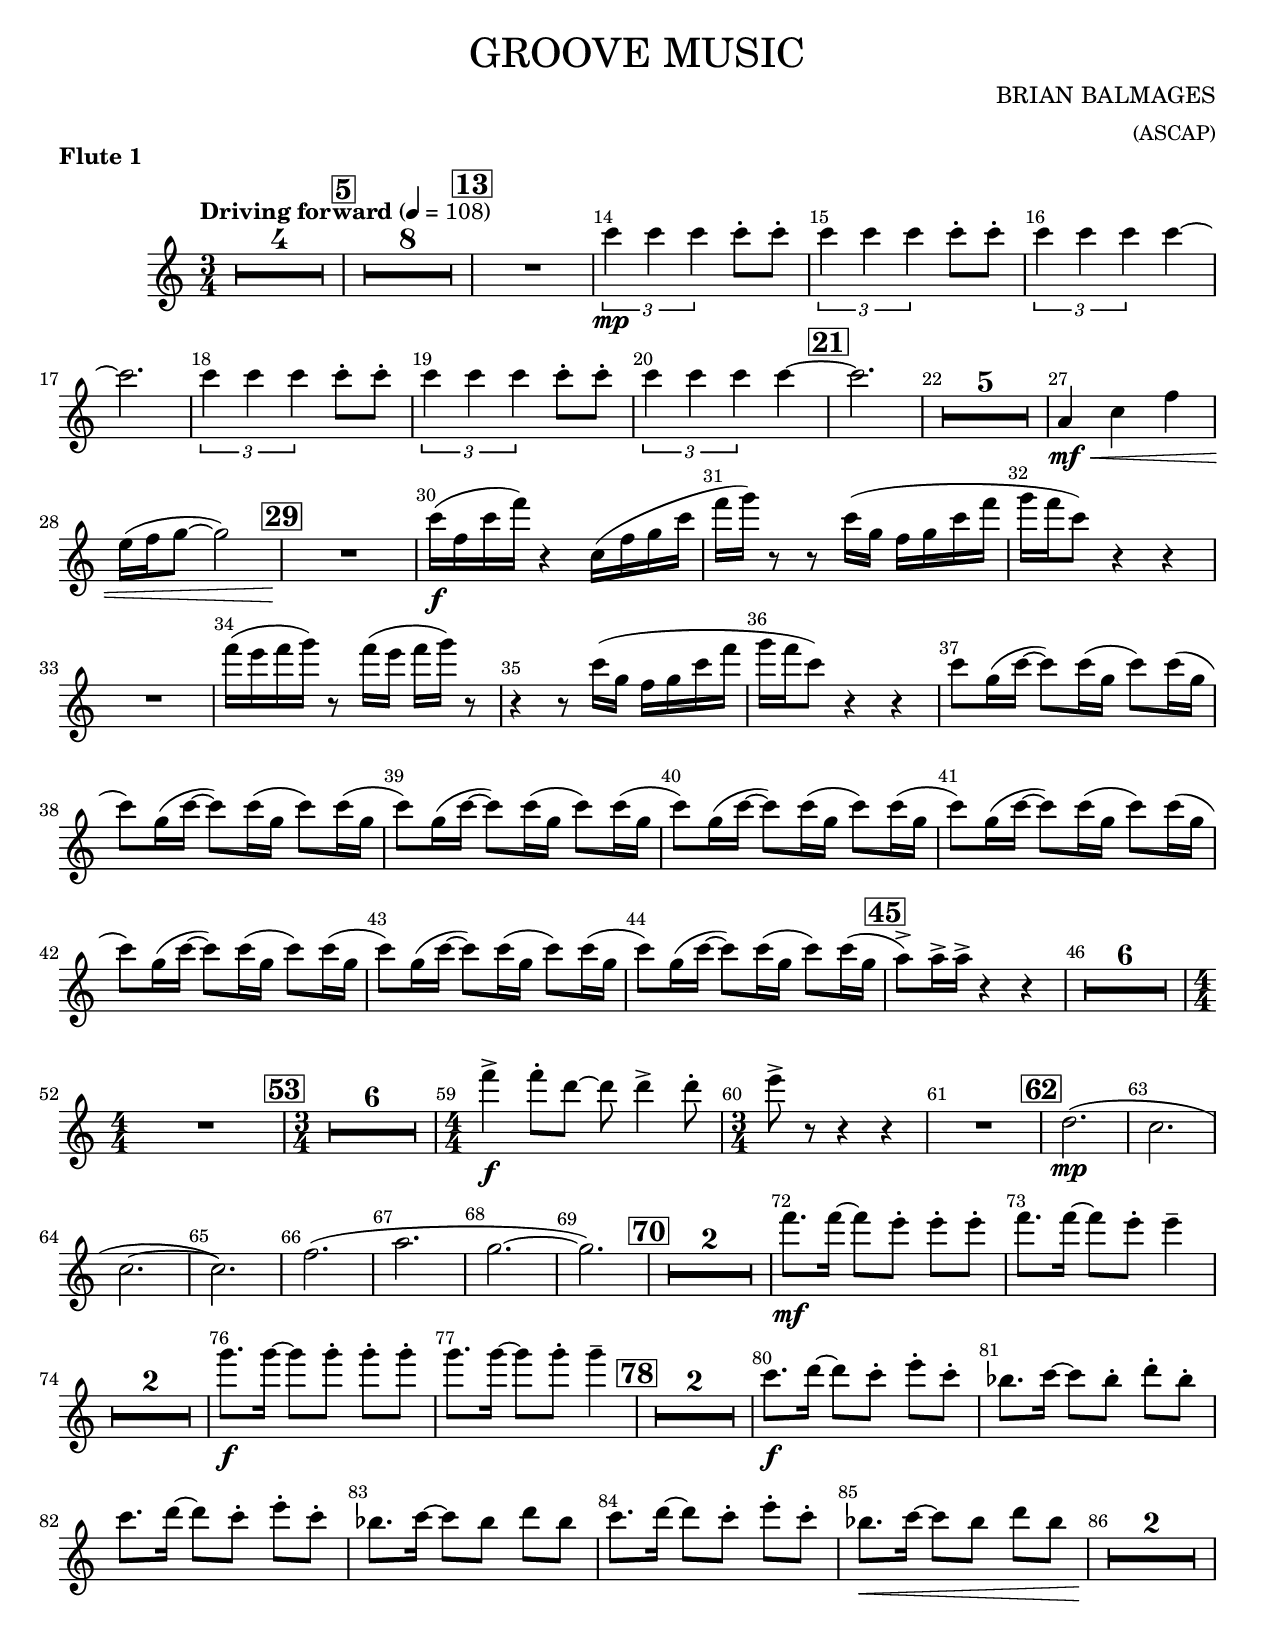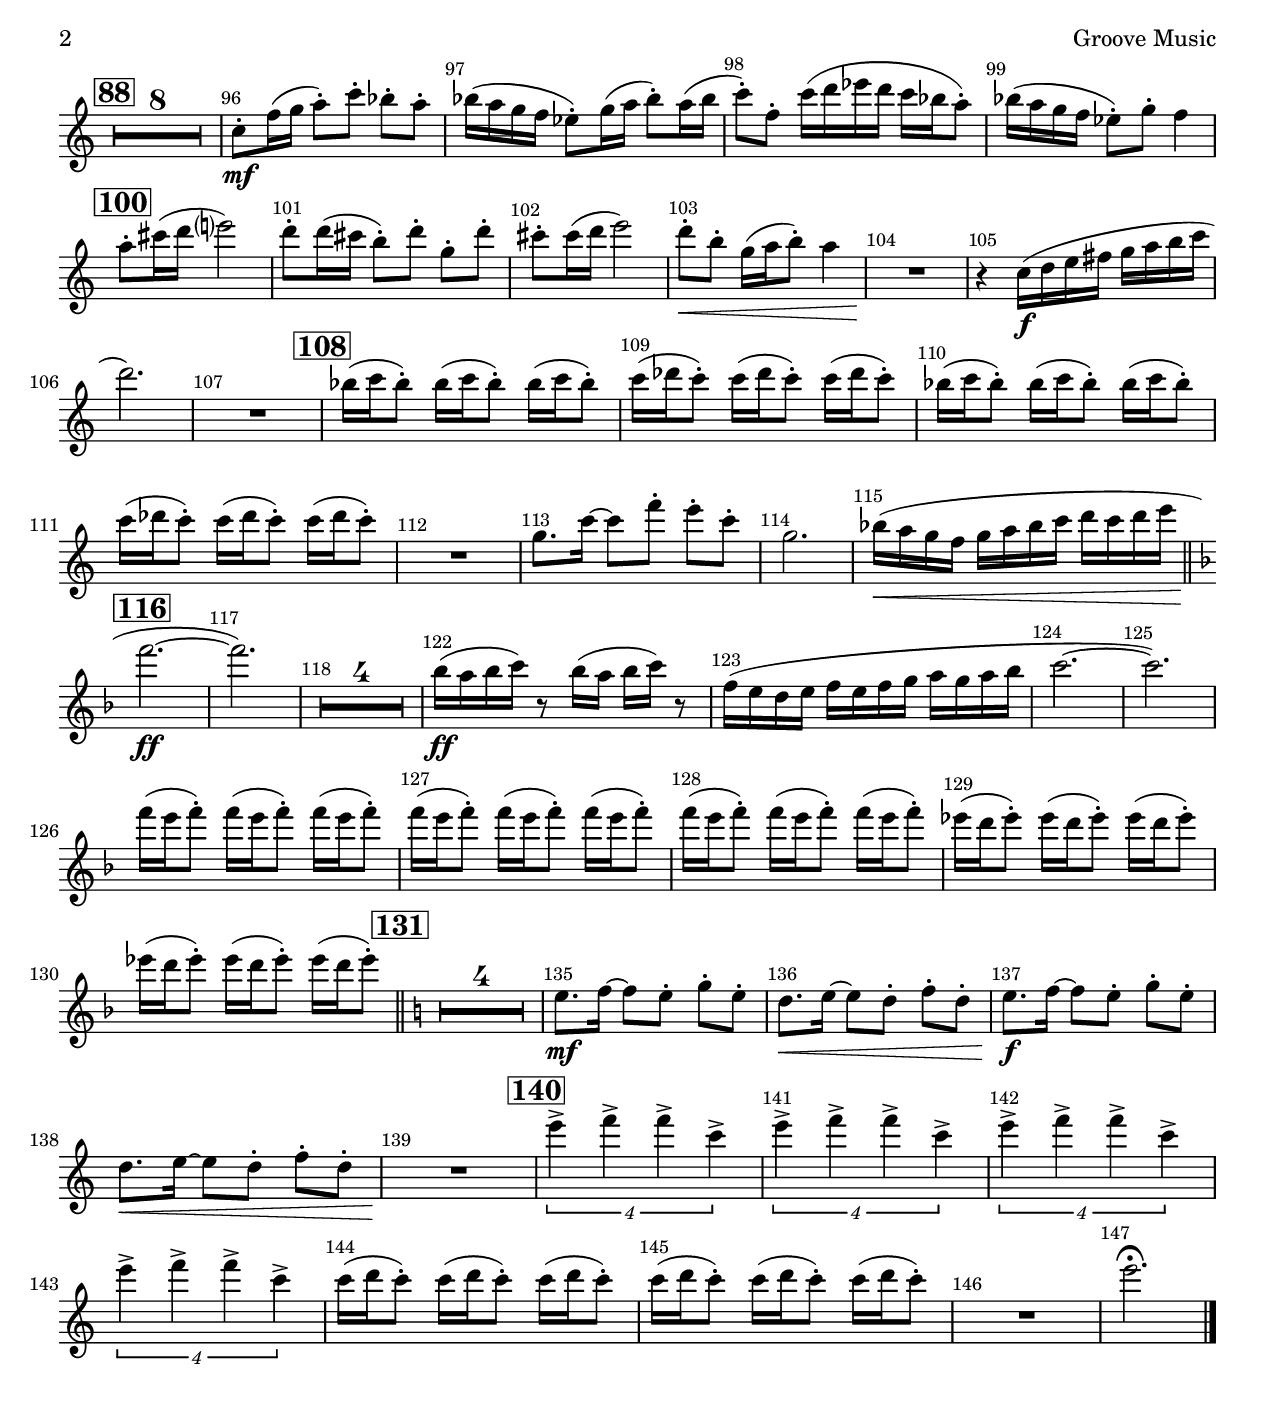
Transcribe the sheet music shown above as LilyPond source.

\version "2.18.2"
\language "english"

\version "2.18.2"
\language "english"

\header {
  pieceTitle = "Groove Music"
  title = \markup { \normal-text \larger #(string-upcase pieceTitle) }
  composer = \markup \right-column {
    "BRIAN BALMAGES"
    \smaller "(ASCAP)"
  }
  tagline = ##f
}

\paper {
  #(set-paper-size "ansi a")
  oddHeaderMarkup = \markup \fill-line {
    \on-the-fly #print-page-number-check-first
    \fromproperty #'header:pieceTitle
    \on-the-fly #print-page-number-check-first
    \fromproperty #'header:part
    \on-the-fly #print-page-number-check-first
    \fromproperty #'page:page-number-string
  }
  evenHeaderMarkup = \markup \fill-line {
    \on-the-fly #print-page-number-check-first
    \fromproperty #'page:page-number-string
    \on-the-fly #print-page-number-check-first
    \fromproperty #'header:part
    \fromproperty #'header:pieceTitle
  }
}

rehearsalMark = {
  \once \override Score.BarNumber.break-visibility = ##(#f #f #f)
  \mark \default
}

scoreOutline = {
  \compressFullBarRests
  \override MultiMeasureRest.expand-limit = #1
  \set Score.markFormatter = #format-mark-box-barnumbers
  \override Score.BarNumber.break-visibility = #end-of-line-invisible
  \context Score \applyContext #(set-bar-number-visibility 1)
  \numericTimeSignature

  \overrideTimeSignatureSettings 3/4 1/4 #'(1 1 1) #'()

  \time 3/4
  \tempo "Driving forward" 4 = 108
  s2.*4

  %%% m. 5 %%%
  \rehearsalMark
  | s2.*8

  %%% m. 13 %%%
  \rehearsalMark
  | s2.*8

  %%% m. 21 %%%
  \rehearsalMark
  | s2.*8

  %%% m. 29 %%%
  \rehearsalMark
  | s2.*16

  %%% m. 45 %%%
  \rehearsalMark
  | s2.*7

  % m. 52
  \time 4/4
  | s1*1

  %%% m. 53 %%%
  \time 3/4
  \rehearsalMark
  | s2.*6

  % m. 59
  \time 4/4
  | s1*1

  % m. 60
  \time 3/4
  | s2.*2

  %%% m. 62 %%%
  \rehearsalMark
  | s2.*8

  %%% m. 70 %%%
  \rehearsalMark
  | s2.*8

  %%% m. 78 %%%
  \rehearsalMark
  | s2.*10

  %%% m. 88 %%%
  \rehearsalMark
  | s2.*12

  %%% m. 100 %%%
  \rehearsalMark
  | s2.*8

  %%% m. 108 %%%
  \rehearsalMark
  | s2.*8

  %%% m. 116 %%%
  \key f \major
  \bar "||"
  \rehearsalMark
  | s2.*15

  %%% m. 131 %%%
  \key c \major
  \bar "||"
  \rehearsalMark
  | s2.*9

  %%% m. 140 %%%
  \rehearsalMark
  | s2.*7

  % m. 147
  | s2.*1\fermata

  \bar "|."
}


\header {
  piece = \markup { \bold "Flute 1" }
}

partFluteOne = \relative c'''{
  % m. 1, 2, 3, 4, 5, 6, 7, 8, 9, 10, 11, 12, 13
  R2.*13
  |
  % m. 14
  \tuplet 3/2 { c4\mp c4
    c4 }
  c8-. c8-.
  |
  % m. 15
  \tuplet 3/2 { c4 c4
    c4 }
  c8-. c8-.
  |
  % m. 16
  \tuplet 3/2 { c4 c4
    c4 }
  c4~
  |
  % m. 17
  c2.


  |
  % m. 18
  \tuplet 3/2 { c4 c4
    c4 }
  c8-. c8-.
  |
  % m. 19
  \tuplet 3/2 { c4 c4
    c4 }
  c8-. c8-.
  |
  % m. 20
  \tuplet 3/2 { c4 c4
    c4 }
  c4~
  |
  % m. 21
  c2.


  |
  % m. 22, 23, 24, 25, 26
  R2.*5
  |
  % m. 27
  a,4\mf\<
  c4
  f4
  |
  % m. 28
  e16( f16 g8~
  g2)

  |
  % m. 29
  R2.*1\!


  |
  % m. 30
  c16(\f f,16 c'16 f16)
  r4
  c,16( f16 g16 c16
  |
  % m. 31
  f16 g16) r8
  r8 c,16( g16
  f16 g16 c16 f16
  |
  % m. 32
  g16 f16 c8)
  r4
  r4
  |
  % m. 33
  R2.*1


  |
  % m. 34
  f16( e16 f16 g16)
  r8 f16( e16
  f16 g16) r8
  |
  % m. 35
  r4
  r8 c,16( g16
  f16 g16 c16 f16
  |
  % m. 36
  g16 f16 c8)
  r4
  r4
  |
  % m. 37
  c8 g16( c16~
  c8) c16( g16
  c8) c16( g16
  |
  % m. 38
  c8) g16( c16~
  c8) c16( g16
  c8) c16( g16
  |
  % m. 39
  c8) g16( c16~
  c8) c16( g16
  c8) c16( g16
  |
  % m. 40
  c8) g16( c16~
  c8) c16( g16
  c8) c16( g16
  |
  % m. 41
  c8) g16( c16~
  c8) c16( g16
  c8) c16( g16
  |
  % m. 42
  c8) g16( c16~
  c8) c16( g16
  c8) c16( g16
  |
  % m. 43
  c8) g16( c16~
  c8) c16( g16
  c8) c16( g16
  |
  % m. 44
  c8) g16( c16~
  c8) c16( g16
  c8) c16( g16
  |
  % m. 45
  a8->) a16-> a16->
  r4
  r4
  |
  % m. 46, 47, 48, 49, 50, 51
  R2.*6
  |
  % m. 52
  R1*1



  |
  % m. 53, 54, 55, 56, 57, 58
  R2.*6
  |
  % m. 59
  f'4->\f
  f8-. d8~
  d8 d4->
    d8-.
  |
  % m. 60
  e8-> r8
  r4
  r4
  |
  % m. 61
  R2.*1


  |
  % m. 62
  d,2.(\mp


  |
  % m. 63
  c2.


  |
  % m. 64
  c2.~


  |
  % m. 65
  c2.)


  |
  % m. 66
  f2.(


  |
  % m. 67
  a2.


  |
  % m. 68
  g2.~


  |
  % m. 69
  g2.)


  |
  % m. 70, 71
  R2.*2
  |
  % m. 72
  f'8.\mf f16~
  f8 e8-.
  e8-. e8-.
  |
  % m. 73
  f8. f16~
  f8 e8-.
  e4--
  |
  % m. 74, 75
  R2.*2
  |
  % m. 76
  g8.\f g16~
  g8 g8-.
  g8-. g8-.
  |
  % m. 77
  g8. g16~
  g8 g8-.
  g4--
  |
  % m. 78, 79
  R2.*2
  |
  % m. 80
  c,8.\f d16~
  d8 c8-.
  e8-. c8-.
  |
  % m. 81
  bf8. c16~
  c8 bf8-.
  d8-. bf8-.
  |
  % m. 82
  c8. d16~
  d8 c8-.
  e8-. c8-.
  |
  % m. 83
  bf8. c16~
  c8 bf8
  d8 bf8
  |
  % m. 84
  c8. d16~
  d8 c8-.
  e8-. c8-.
  |
  % m. 85
  bf8.\< c16~
  c8 bf8
  d8 bf8
  |
  % m. 86, 87
  R2.*2\!\pageBreak
  |
  % m. 88, 89, 90, 91, 92, 93, 94, 95
  R2.*8
  |
  % m. 96
  c,8-.\mf f16( g16
  a8-.) c8-.
  bf8-. a8-.
  |
  % m. 97
  bf16( a16 g16 f16
  ef8-.) g16( a16
  bf8-.) a16( bf16
  |
  % m. 98
  c8-.) f,8-.
  c'16( d16 ef16 d16
  c16 bf16 a8-.)
  |
  % m. 99
  bf16( a16 g16 f16
  ef8-.) g8-.
  f4
  |
  % m. 100
  a8-. cs16( d16
  e?2)

  |
  % m. 101
  d8-. d16( cs16
  b8-.) d8-.
  g,8-. d'8-.
  |
  % m. 102
  cs8-. cs16( d16
  e2)

  |
  % m. 103
  d8-.\< b8-.
  g16( a16 b8-.)
  a4
  |
  % m. 104
  R2.*1\!


  |
  % m. 105
  r4
  c,16(\f d16 e16 fs16
  g16 a16 b16 c16
  |
  % m. 106
  d2.)


  |
  % m. 107
  R2.*1


  |
  % m. 108
  bf16( c16 bf8-.)
  bf16( c16 bf8-.)
  bf16( c16 bf8-.)
  |
  % m. 109
  c16( df16 c8-.)
  c16( df16 c8-.)
  c16( df16 c8-.)
  |
  % m. 110
  bf16( c16 bf8-.)
  bf16( c16 bf8-.)
  bf16( c16 bf8-.)
  |
  % m. 111
  c16( df16 c8-.)
  c16( df16 c8-.)
  c16( df16 c8-.)
  |
  % m. 112
  R2.*1


  |
  % m. 113
  g8. c16~
  c8 f8-.
  e8-. c8-.
  |
  % m. 114
  g2.


  |
  % m. 115
  bf16(\< a16 g16 f16
  g16 a16 bf16 c16
  d16 c16 d16 e16
  |
  % m. 116
  f2.~\ff


  |
  % m. 117
  f2.)


  |
  % m. 118, 119, 120, 121
  R2.*4
  |
  % m. 122
  bf,16(\ff a16 bf16 c16)
  r8 bf16( a16
  bf16 c16) r8
  |
  % m. 123
  f,16( e16 d16 e16
  f16 e16 f16 g16
  a16 g16 a16 bf16
  |
  % m. 124
  c2.~


  |
  % m. 125
  c2.)


  |
  % m. 126
  f16( e16 f8-.)
  f16( e16 f8-.)
  f16( e16 f8-.)
  |
  % m. 127
  f16( e16 f8-.)
  f16( e16 f8-.)
  f16( e16 f8-.)
  |
  % m. 128
  f16( e16 f8-.)
  f16( e16 f8-.)
  f16( e16 f8-.)
  |
  % m. 129
  ef16( d16 ef8-.)
  ef16( d16 ef8-.)
  ef16( d16 ef8-.)
  |
  % m. 130
  ef16( d16 ef8-.)
  ef16( d16 ef8-.)
  ef16( d16 ef8-.)
  |
  % m. 131, 132, 133, 134
  R2.*4
  |
  % m. 135
  e,8.\mf f16~
  f8 e8-.
  g8-. e8-.
  |
  % m. 136
  d8.\< e16~
  e8 d8-.
  f8-. d8-.
  |
  % m. 137
  e8.\f f16~
  f8 e8-.
  g8-. e8-.
  |
  % m. 138
  d8.\< e16~
  e8 d8-.
  f8-. d8-.
  |
  % m. 139
  R2.*1\!


  |
  % m. 140
  \tuplet 4/3 { e'4-> f4->
    f4->
    c4-> }
  |
  % m. 141
  \tuplet 4/3 { e4-> f4->
    f4->
    c4-> }
  |
  % m. 142
  \tuplet 4/3 { e4-> f4->
    f4->
    c4-> }
  |
  % m. 143
  \tuplet 4/3 { e4-> f4->
    f4->
    c4-> }
  |
  % m. 144
  c16( d16 c8-.)
  c16( d16 c8-.)
  c16( d16 c8-.)
  |
  % m. 145
  c16( d16 c8-.)
  c16( d16 c8-.)
  c16( d16 c8-.)
  |
  % m. 146
  R2.*1


  |
  % m. 147
  e2.


}

\new Voice {
  << \scoreOutline \partFluteOne >>
}
